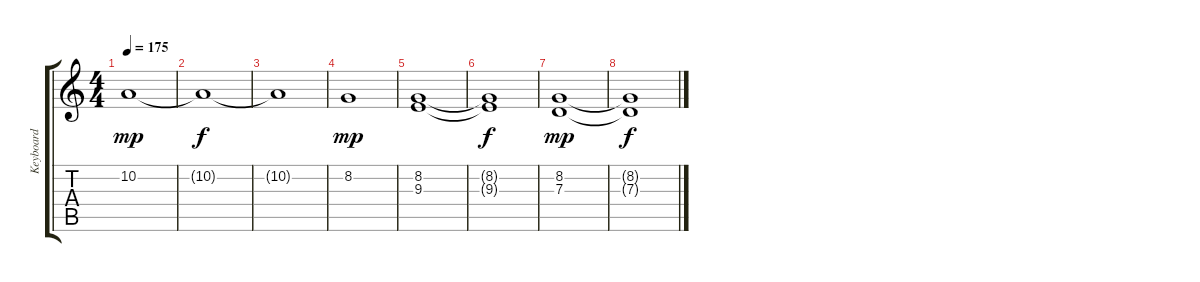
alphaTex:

\track ("Keyboard" "Keyboard") {instrument tremolostrings}
\staff {score tabs}
\tuning (E4 B3 G3 D3 A2 E2) {hide}
\ts (4 4)
\tempo 175
\clef g2
\ks c
10.2.1{dy mp} |
10.2{t}.1{dy f} |
10.2{t}.1 |
8.2.1{dy mp} |
(8.2 9.3).1 |
(8.2{t} 9.3{t}).1{dy f} |
(8.2 7.3).1{dy mp} |
(8.2{t} 7.3{t}).1{dy f}
